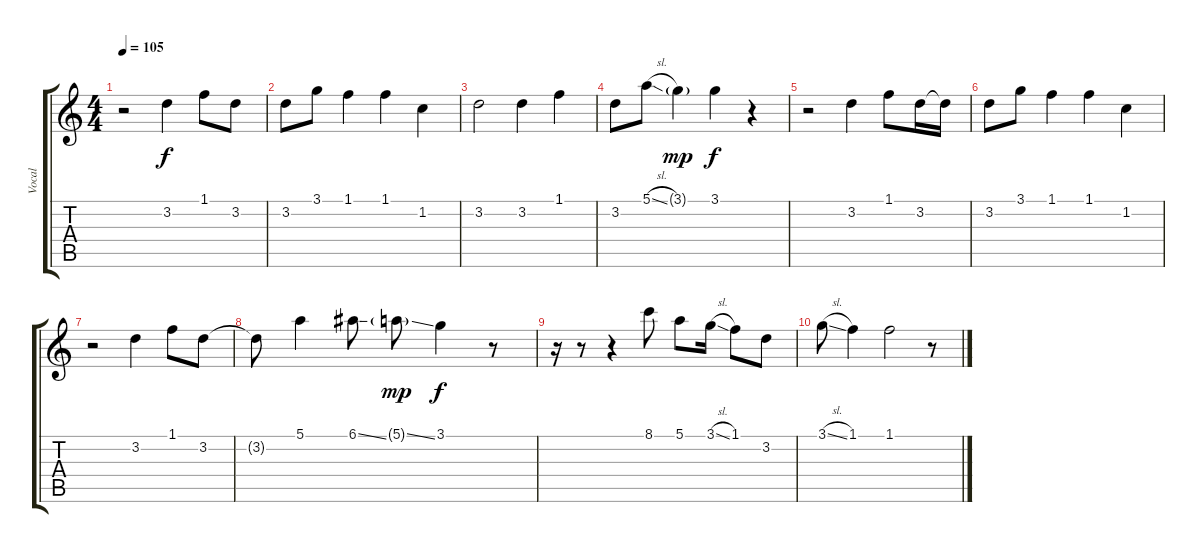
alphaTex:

\track ("Vocal" "Vocal") {instrument acousticguitarsteel}
\staff {score tabs}
\tuning (E4 B3 G3 D3 A2 E2) {hide}
\ts (4 4)
\tempo 105
\clef g2
\ks c
r.2{dy f} 3.2.4 1.1.8 3.2.8 |
3.2.8 3.1.8 1.1.4 1.1.4 1.2.4 |
3.2.2 3.2.4 1.1.4 |
3.2.8 5.1{sl}.8 3.1{g}.4{dy mp} 3.1.4{dy f} r.4 |
r.2 3.2.4 1.1.8 3.2.16 3.2{t}.16 |
3.2.8 3.1.8 1.1.4 1.1.4 1.2.4 |
r.2 3.2.4 1.1.8 3.2.8 |
3.2{t}.8 5.1.4 6.1{ss}.8 5.1{ss g}.8{dy mp} 3.1.4{dy f} r.8 |
r.16 r.8 r.4 8.1.8 5.1.8 3.1{sl}.16 1.1.8 3.2.8 |
3.1{sl}.8 1.1.4 1.1.2 r.8
